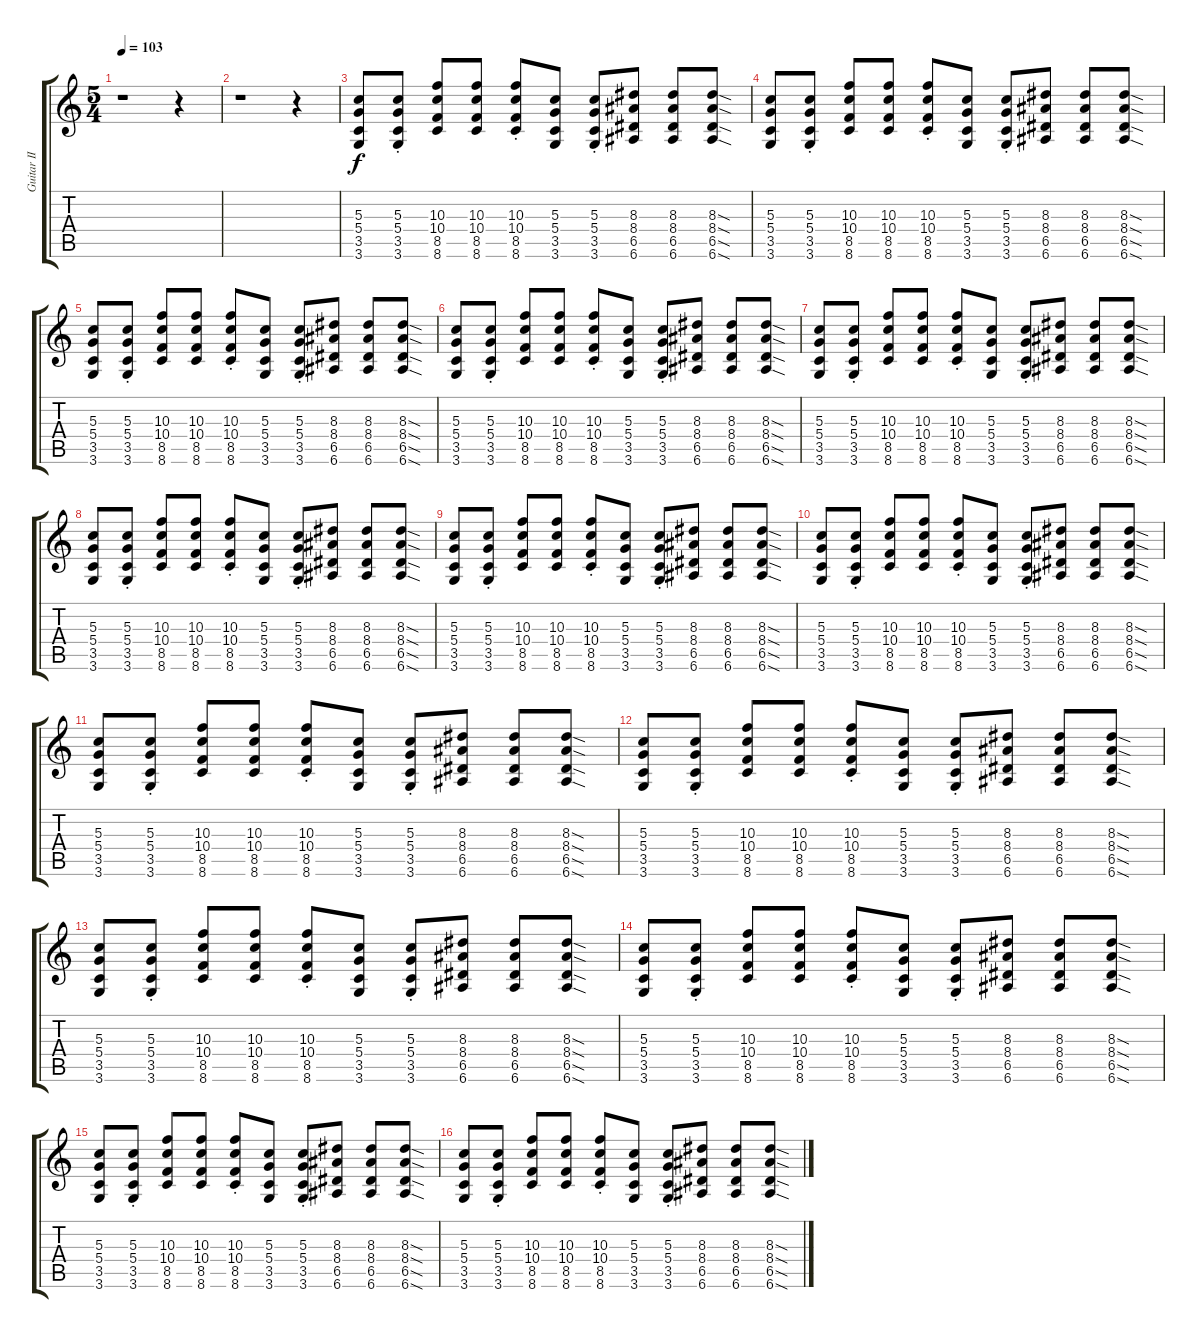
\track ("Guitar II" "Guitar II") {instrument electricguitarclean}
\staff {score tabs}
\tuning (E4 B3 G3 D3 A2 E2) {hide}
\ts (5 4)
\tempo 103
\clef g2
\ks c
r.1{dy f instrument electricguitarclean} r.4 |
r.1 r.4 |
(5.3 5.4 3.5 3.6).8 (5.3{st} 5.4{st} 3.5{st} 3.6{st}).8 (10.3 10.4 8.5 8.6).8 (10.3 10.4 8.5 8.6).8 (10.3{st} 10.4{st} 8.5{st} 8.6{st}).8 (5.3 5.4 3.5 3.6).8 (5.3{st} 5.4{st} 3.5{st} 3.6{st}).8 (8.3 8.4 6.5 6.6).8 (8.3 8.4 6.5 6.6).8 (8.3{sod} 8.4{sod} 6.5{sod} 6.6{sod}).8 |
(5.3 5.4 3.5 3.6).8 (5.3{st} 5.4{st} 3.5{st} 3.6{st}).8 (10.3 10.4 8.5 8.6).8 (10.3 10.4 8.5 8.6).8 (10.3{st} 10.4{st} 8.5{st} 8.6{st}).8 (5.3 5.4 3.5 3.6).8 (5.3{st} 5.4{st} 3.5{st} 3.6{st}).8 (8.3 8.4 6.5 6.6).8 (8.3 8.4 6.5 6.6).8 (8.3{sod} 8.4{sod} 6.5{sod} 6.6{sod}).8 |
(5.3 5.4 3.5 3.6).8 (5.3{st} 5.4{st} 3.5{st} 3.6{st}).8 (10.3 10.4 8.5 8.6).8 (10.3 10.4 8.5 8.6).8 (10.3{st} 10.4{st} 8.5{st} 8.6{st}).8 (5.3 5.4 3.5 3.6).8 (5.3{st} 5.4{st} 3.5{st} 3.6{st}).8 (8.3 8.4 6.5 6.6).8 (8.3 8.4 6.5 6.6).8 (8.3{sod} 8.4{sod} 6.5{sod} 6.6{sod}).8 |
(5.3 5.4 3.5 3.6).8 (5.3{st} 5.4{st} 3.5{st} 3.6{st}).8 (10.3 10.4 8.5 8.6).8 (10.3 10.4 8.5 8.6).8 (10.3{st} 10.4{st} 8.5{st} 8.6{st}).8 (5.3 5.4 3.5 3.6).8 (5.3{st} 5.4{st} 3.5{st} 3.6{st}).8 (8.3 8.4 6.5 6.6).8 (8.3 8.4 6.5 6.6).8 (8.3{sod} 8.4{sod} 6.5{sod} 6.6{sod}).8 |
(5.3 5.4 3.5 3.6).8 (5.3{st} 5.4{st} 3.5{st} 3.6{st}).8 (10.3 10.4 8.5 8.6).8 (10.3 10.4 8.5 8.6).8 (10.3{st} 10.4{st} 8.5{st} 8.6{st}).8 (5.3 5.4 3.5 3.6).8 (5.3{st} 5.4{st} 3.5{st} 3.6{st}).8 (8.3 8.4 6.5 6.6).8 (8.3 8.4 6.5 6.6).8 (8.3{sod} 8.4{sod} 6.5{sod} 6.6{sod}).8 |
(5.3 5.4 3.5 3.6).8 (5.3{st} 5.4{st} 3.5{st} 3.6{st}).8 (10.3 10.4 8.5 8.6).8 (10.3 10.4 8.5 8.6).8 (10.3{st} 10.4{st} 8.5{st} 8.6{st}).8 (5.3 5.4 3.5 3.6).8 (5.3{st} 5.4{st} 3.5{st} 3.6{st}).8 (8.3 8.4 6.5 6.6).8 (8.3 8.4 6.5 6.6).8 (8.3{sod} 8.4{sod} 6.5{sod} 6.6{sod}).8 |
(5.3 5.4 3.5 3.6).8 (5.3{st} 5.4{st} 3.5{st} 3.6{st}).8 (10.3 10.4 8.5 8.6).8 (10.3 10.4 8.5 8.6).8 (10.3{st} 10.4{st} 8.5{st} 8.6{st}).8 (5.3 5.4 3.5 3.6).8 (5.3{st} 5.4{st} 3.5{st} 3.6{st}).8 (8.3 8.4 6.5 6.6).8 (8.3 8.4 6.5 6.6).8 (8.3{sod} 8.4{sod} 6.5{sod} 6.6{sod}).8 |
(5.3 5.4 3.5 3.6).8 (5.3{st} 5.4{st} 3.5{st} 3.6{st}).8 (10.3 10.4 8.5 8.6).8 (10.3 10.4 8.5 8.6).8 (10.3{st} 10.4{st} 8.5{st} 8.6{st}).8 (5.3 5.4 3.5 3.6).8 (5.3{st} 5.4{st} 3.5{st} 3.6{st}).8 (8.3 8.4 6.5 6.6).8 (8.3 8.4 6.5 6.6).8 (8.3{sod} 8.4{sod} 6.5{sod} 6.6{sod}).8 |
(5.3 5.4 3.5 3.6).8 (5.3{st} 5.4{st} 3.5{st} 3.6{st}).8 (10.3 10.4 8.5 8.6).8 (10.3 10.4 8.5 8.6).8 (10.3{st} 10.4{st} 8.5{st} 8.6{st}).8 (5.3 5.4 3.5 3.6).8 (5.3{st} 5.4{st} 3.5{st} 3.6{st}).8 (8.3 8.4 6.5 6.6).8 (8.3 8.4 6.5 6.6).8 (8.3{sod} 8.4{sod} 6.5{sod} 6.6{sod}).8 |
(5.3 5.4 3.5 3.6).8 (5.3{st} 5.4{st} 3.5{st} 3.6{st}).8 (10.3 10.4 8.5 8.6).8 (10.3 10.4 8.5 8.6).8 (10.3{st} 10.4{st} 8.5{st} 8.6{st}).8 (5.3 5.4 3.5 3.6).8 (5.3{st} 5.4{st} 3.5{st} 3.6{st}).8 (8.3 8.4 6.5 6.6).8 (8.3 8.4 6.5 6.6).8 (8.3{sod} 8.4{sod} 6.5{sod} 6.6{sod}).8 |
(5.3 5.4 3.5 3.6).8 (5.3{st} 5.4{st} 3.5{st} 3.6{st}).8 (10.3 10.4 8.5 8.6).8 (10.3 10.4 8.5 8.6).8 (10.3{st} 10.4{st} 8.5{st} 8.6{st}).8 (5.3 5.4 3.5 3.6).8 (5.3{st} 5.4{st} 3.5{st} 3.6{st}).8 (8.3 8.4 6.5 6.6).8 (8.3 8.4 6.5 6.6).8 (8.3{sod} 8.4{sod} 6.5{sod} 6.6{sod}).8 |
(5.3 5.4 3.5 3.6).8 (5.3{st} 5.4{st} 3.5{st} 3.6{st}).8 (10.3 10.4 8.5 8.6).8 (10.3 10.4 8.5 8.6).8 (10.3{st} 10.4{st} 8.5{st} 8.6{st}).8 (5.3 5.4 3.5 3.6).8 (5.3{st} 5.4{st} 3.5{st} 3.6{st}).8 (8.3 8.4 6.5 6.6).8 (8.3 8.4 6.5 6.6).8 (8.3{sod} 8.4{sod} 6.5{sod} 6.6{sod}).8 |
(5.3 5.4 3.5 3.6).8 (5.3{st} 5.4{st} 3.5{st} 3.6{st}).8 (10.3 10.4 8.5 8.6).8 (10.3 10.4 8.5 8.6).8 (10.3{st} 10.4{st} 8.5{st} 8.6{st}).8 (5.3 5.4 3.5 3.6).8 (5.3{st} 5.4{st} 3.5{st} 3.6{st}).8 (8.3 8.4 6.5 6.6).8 (8.3 8.4 6.5 6.6).8 (8.3{sod} 8.4{sod} 6.5{sod} 6.6{sod}).8 |
(5.3 5.4 3.5 3.6).8 (5.3{st} 5.4{st} 3.5{st} 3.6{st}).8 (10.3 10.4 8.5 8.6).8 (10.3 10.4 8.5 8.6).8 (10.3{st} 10.4{st} 8.5{st} 8.6{st}).8 (5.3 5.4 3.5 3.6).8 (5.3{st} 5.4{st} 3.5{st} 3.6{st}).8 (8.3 8.4 6.5 6.6).8 (8.3 8.4 6.5 6.6).8 (8.3{sod} 8.4{sod} 6.5{sod} 6.6{sod}).8
